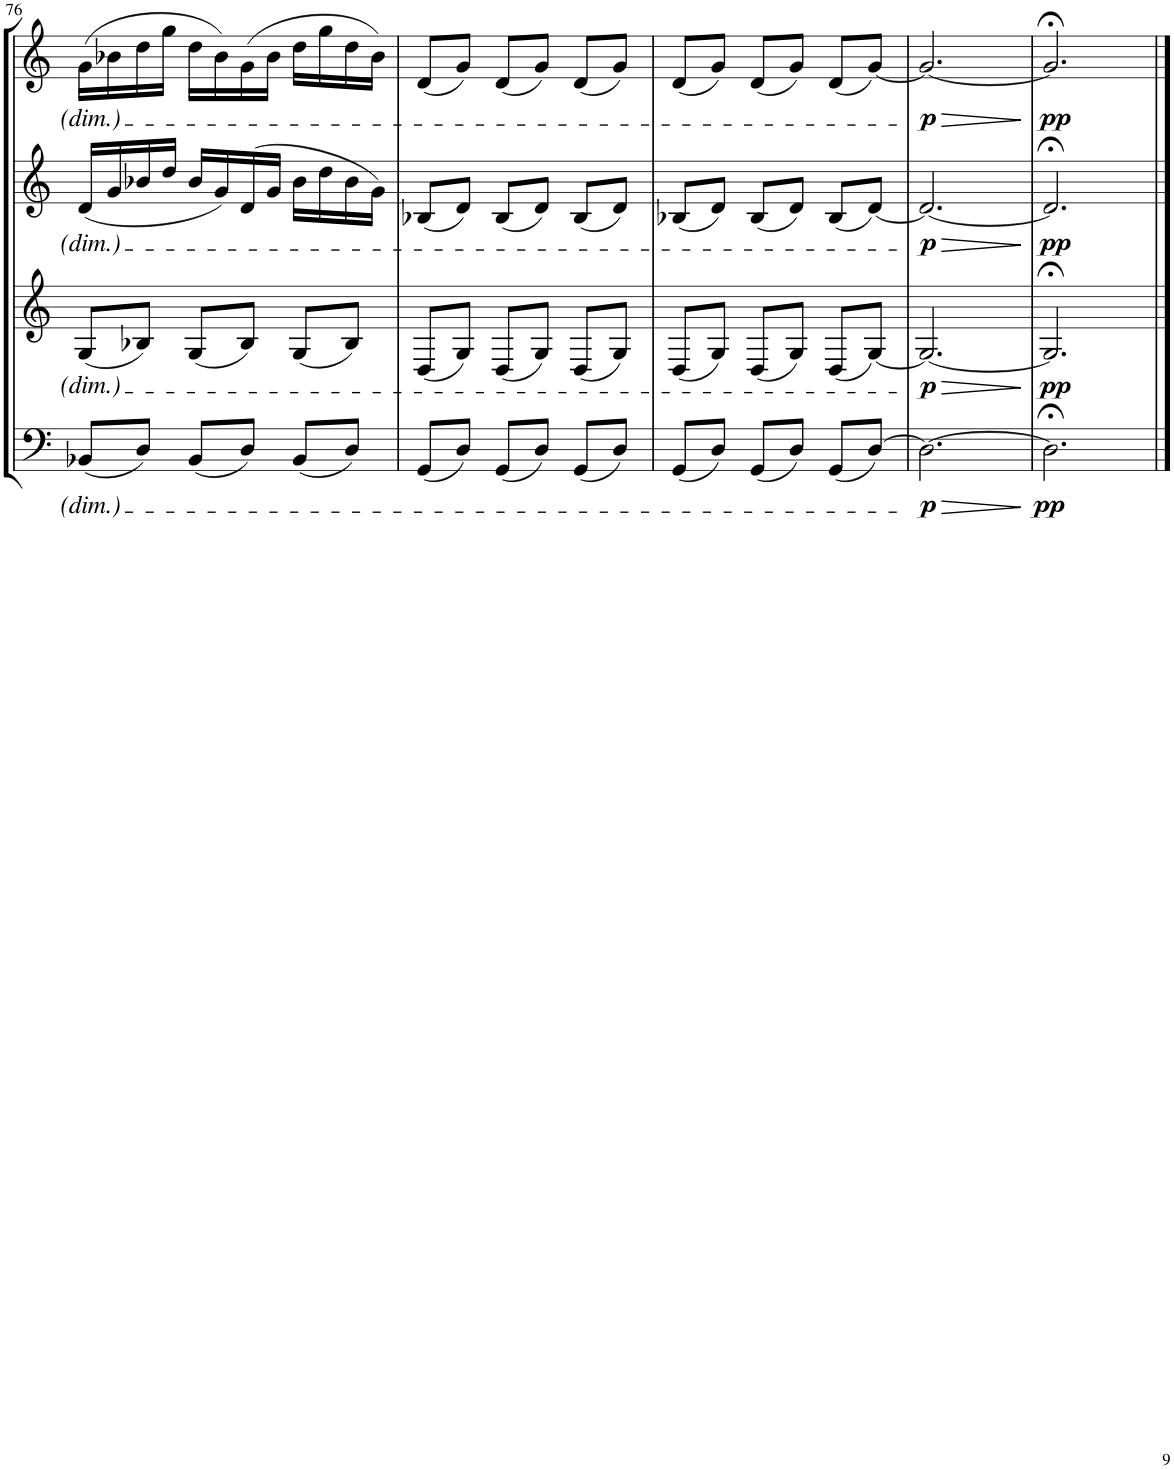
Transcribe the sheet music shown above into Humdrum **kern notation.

**kern	**dynam	**kern	**dynam	**kern	**dynam	**kern	**dynam
*part4	*part4	*part3	*part3	*part2	*part2	*part1	*part1
*staff4	*staff4	*staff3	*staff3	*staff2	*staff2	*staff1	*staff1
*I"Bassoon	*	*I"Bb Clarinet	*	*I"Oboe	*	*I"Flute	*
*I'Bsn	*	*I'Cl	*	*I'Ob	*	*I'Fl	*
!!LO:PB:g=z
*clefF4	*	*clefG2	*	*clefG2	*	*clefG2	*
*	*	*ITrd1c2	*	*	*	*	*
*k[]	*	*k[]	*	*k[]	*	*k[]	*
*M3/4	*	*M3/4	*	*M3/4	*	*M3/4	*
=76	=76	=76	=76	=76	=76	=76	=76
(8BB-X/L	.	(8G/L	.	(16d/LL	.	(16g\LL	.
.	.	.	.	16g/	.	16b-X\	.
8D/J)	.	8B-X/J)	.	16b-X/	.	16dd\	.
.	.	.	.	16dd/JJ	.	16gg\JJ	.
(8BB-/L	.	(8G/L	.	16b-/LL	.	16dd\LL	.
.	.	.	.	16g/)	.	16b-\)	.
8D/J)	.	8B-/J)	.	(16d/	.	(16g\	.
.	.	.	.	16g/JJ	.	16b-\JJ	.
(8BB-/L	.	(8G/L	.	16b-\LL	.	16dd\LL	.
.	.	.	.	16dd\	.	16gg\	.
8D/J)	.	8B-/J)	.	16b-\	.	16dd\	.
.	.	.	.	16g\JJ)	.	16b-\JJ)	.
=77	=77	=77	=77	=77	=77	=77	=77
(8GG/L	.	(8D/L	.	(8B-X/L	.	(8d/L	.
8D/J)	.	8G/J)	.	8d/J)	.	8g/J)	.
(8GG/L	.	(8D/L	.	(8B-/L	.	(8d/L	.
8D/J)	.	8G/J)	.	8d/J)	.	8g/J)	.
(8GG/L	.	(8D/L	.	(8B-/L	.	(8d/L	.
8D/J)	.	8G/J)	.	8d/J)	.	8g/J)	.
=78	=78	=78	=78	=78	=78	=78	=78
(8GG/L	.	(8D/L	.	(8B-X/L	.	(8d/L	.
8D/J)	.	8G/J)	.	8d/J)	.	8g/J)	.
(8GG/L	.	(8D/L	.	(8B-/L	.	(8d/L	.
8D/J)	.	8G/J)	.	8d/J)	.	8g/J)	.
(8GG/L	.	(8D/L	.	(8B-/L	.	(8d/L	.
[8D/J)	.	[8G/J)	.	[8d/J)	.	[8g/J)	.
=79	=79	=79	=79	=79	=79	=79	=79
!	!LO:HP:b	!	!LO:HP:b	!	!LO:HP:b	!	!LO:HP:b
!	!LO:DY:n=1:b	!	!LO:DY:n=1:b	!	!LO:DY:n=1:b	!	!LO:DY:n=1:b
2.D\_	> p	2.G/_	> p	2.d/_	> p	2.g/_	> p
.	]	.	]	.	]	.	]
=80	=80	=80	=80	=80	=80	=80	=80
!	!LO:DY:b	!	!LO:DY:b	!	!LO:DY:b	!	!LO:DY:b
2.D;<\]	pp	2.G;</]	pp	2.d;</]	pp	2.g;</]	pp
==	==	==	==	==	==	==	==
*-	*-	*-	*-	*-	*-	*-	*-
